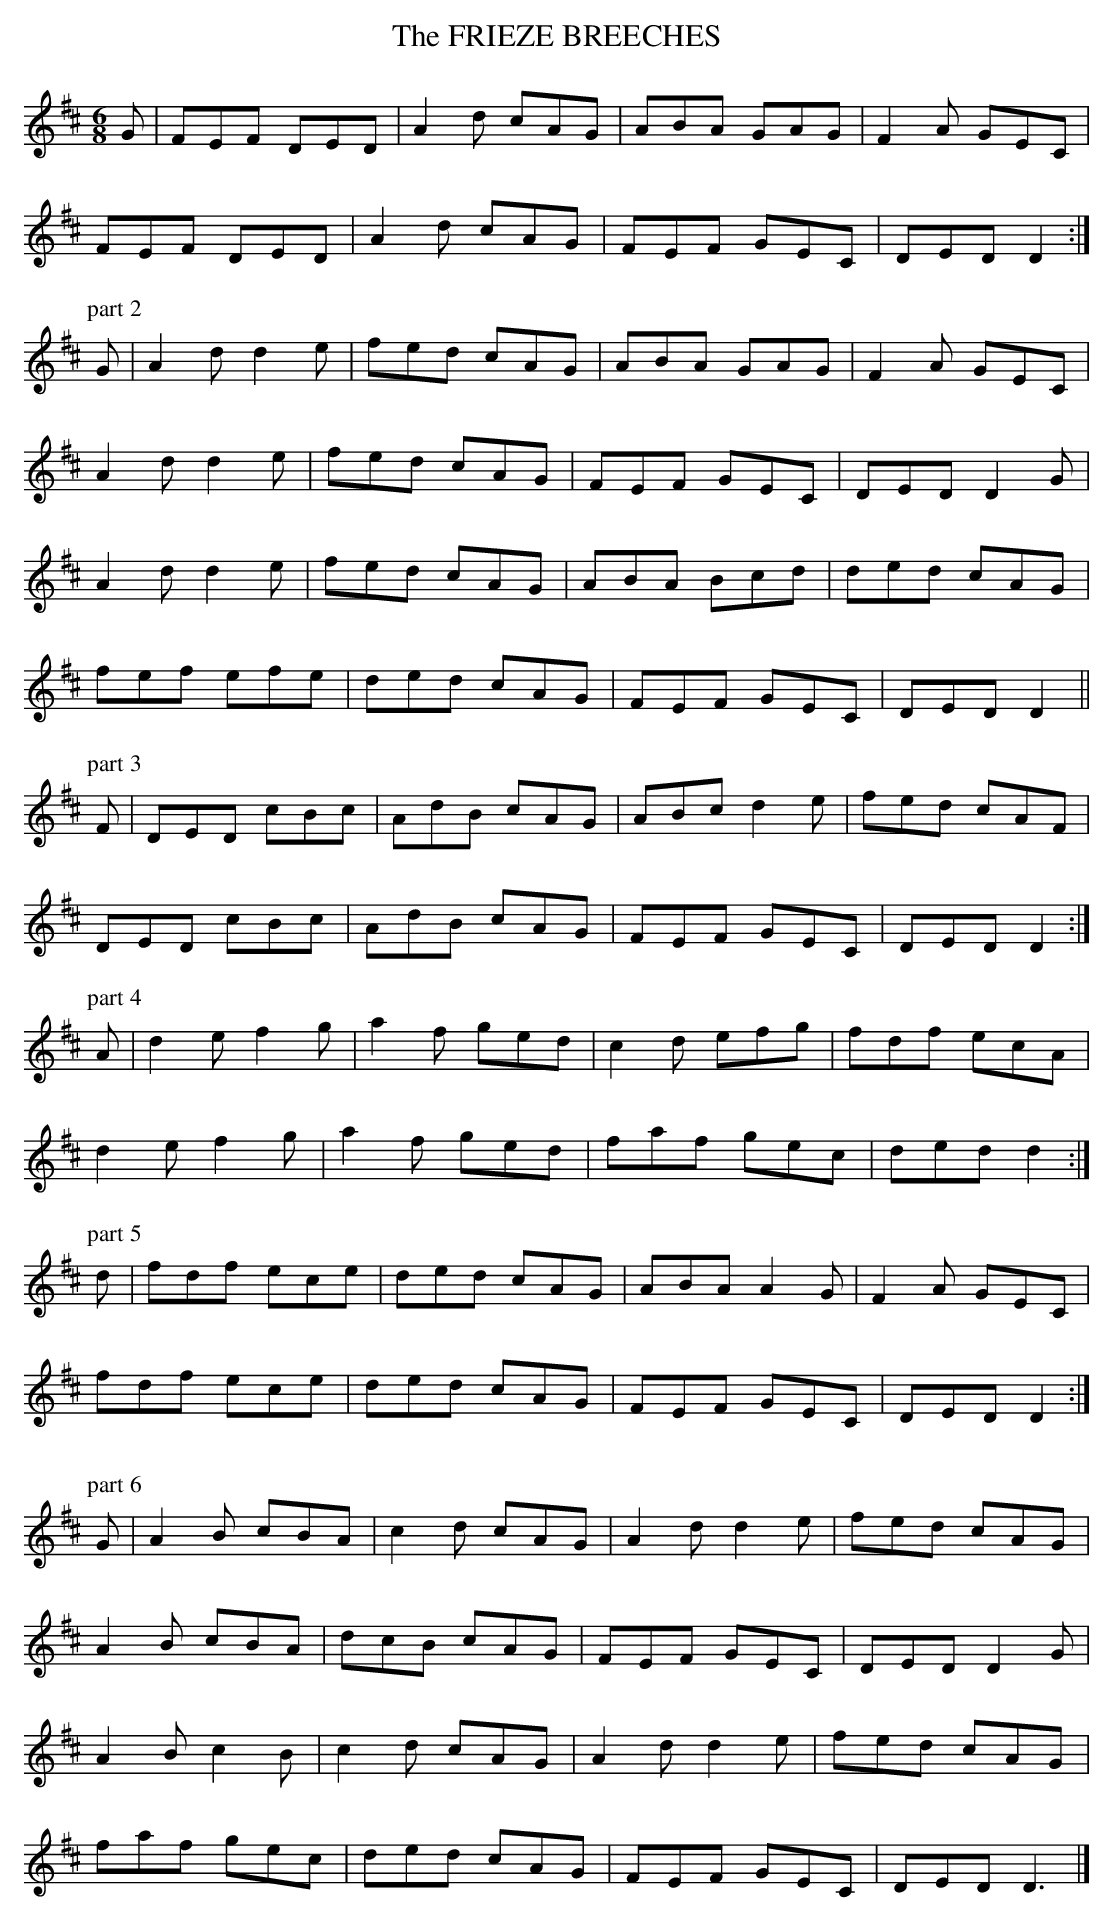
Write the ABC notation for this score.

X:1
T:FRIEZE BREECHES, The
Sharpley's version of this is probably the most "accurate" in terms
of current performance (tunefolder 131). There are four (!) settings
of this tune in the Willie Clancy folder (t/f 22).
M:6/8
L:1/8
K:D
G|FEF DED|A2d cAG|ABA GAG|F2A GEC|
FEF DED|A2d cAG|FEF GEC|DED D2:|
P:part 2
G|A2d d2e|fed cAG|ABA GAG|F2A GEC|
A2d d2e|fed cAG|FEF GEC|DED D2G|
A2d d2e|fed cAG|ABA Bcd|ded cAG|
fef efe|ded cAG|FEF GEC|DED D2||
P:part 3
F|DED cBc|AdB cAG|ABc d2e|fed cAF|
DED cBc|AdB cAG|FEF GEC|DED D2:|
P:part 4
A|d2e f2g|a2f ged|c2d efg|fdf ecA|
d2e f2g|a2f ged|faf gec|ded d2:|
P:part 5
d|fdf ece|ded cAG|ABA A2G|F2A GEC|
fdf ece|ded cAG|FEF GEC|DED D2:|
P:part 6
G|A2B cBA|c2d cAG|A2d d2e|fed cAG|
A2B cBA|dcB cAG|FEF GEC|DED D2G|
A2B c2B|c2d cAG|A2d d2e|fed cAG|
faf gec|ded cAG|FEF GEC|DED D3|]
